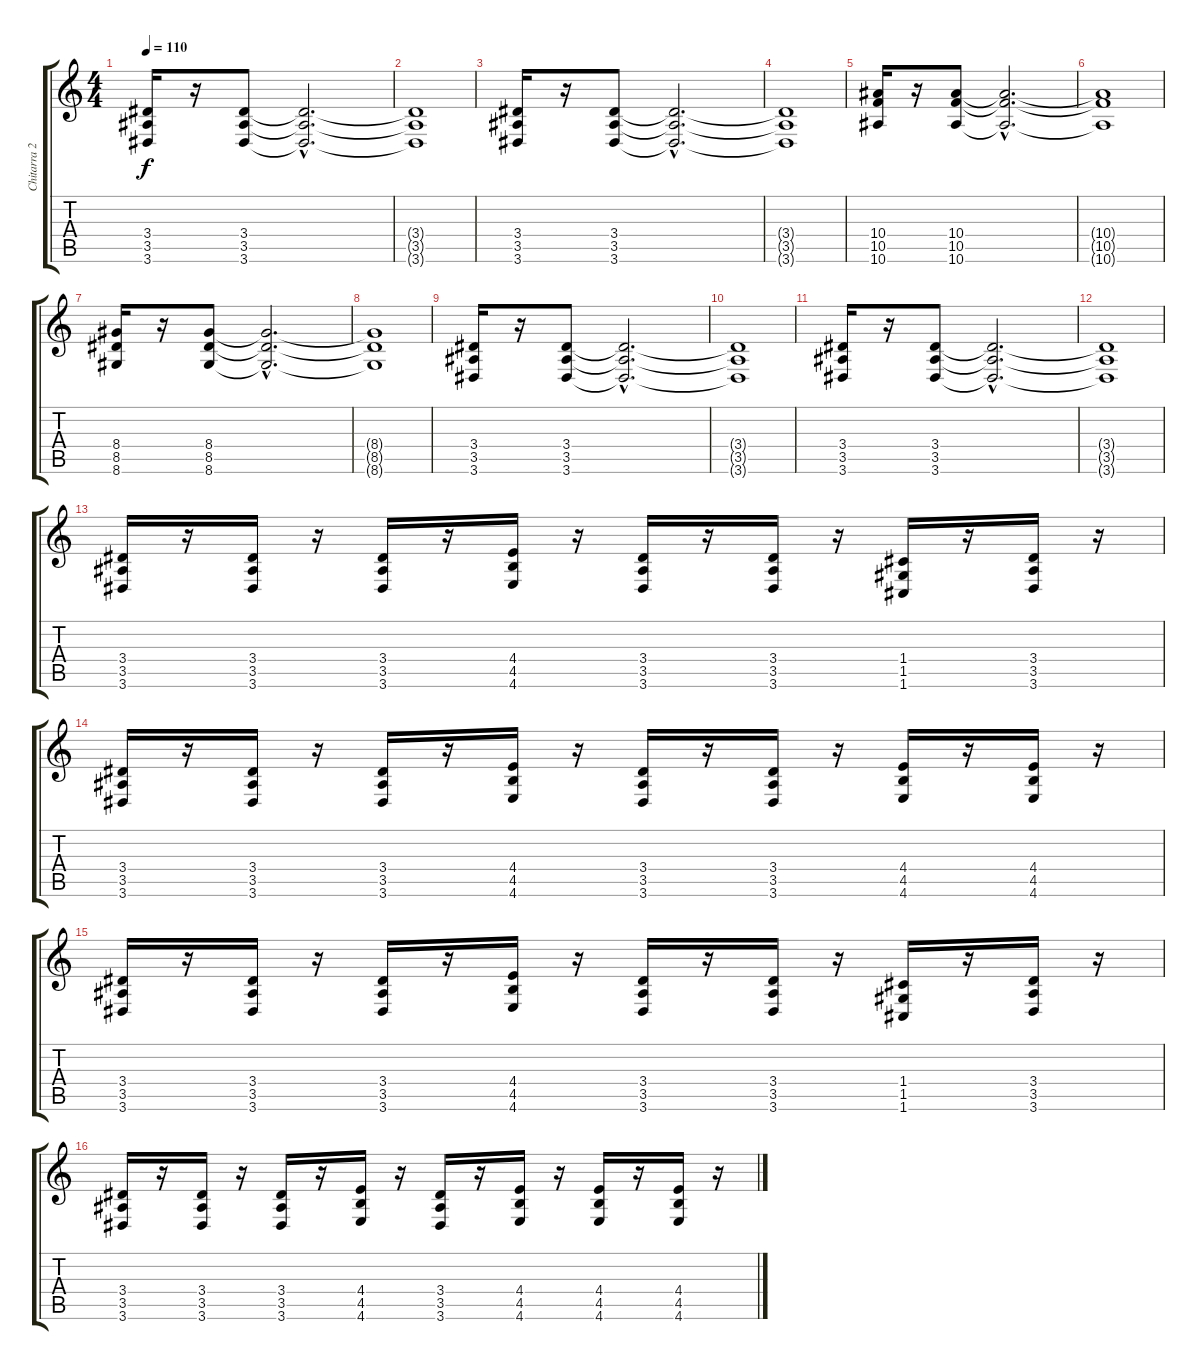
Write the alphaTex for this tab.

\track ("Chitarra 2" "Chitarra 2") {instrument distortionguitar}
\staff {score tabs}
\tuning (D4 A3 F3 C3 G2 C2) {hide}
\ts (4 4)
\tempo 110
\clef g2
\ks c
(3.4 3.5 3.6).16{dy f} r.16 (3.4 3.5 3.6).8 (3.4{hac t} 3.5{hac t} 3.6{hac t}).2{d} |
(3.4{t} 3.5{t} 3.6{t}).1 |
(3.4 3.5 3.6).16 r.16 (3.4 3.5 3.6).8 (3.4{hac t} 3.5{hac t} 3.6{hac t}).2{d} |
(3.4{t} 3.5{t} 3.6{t}).1 |
(10.4 10.5 10.6).16 r.16 (10.4 10.5 10.6).8 (10.4{hac t} 10.5{hac t} 10.6{hac t}).2{d} |
(10.4{t} 10.5{t} 10.6{t}).1 |
(8.4 8.5 8.6).16 r.16 (8.4 8.5 8.6).8 (8.4{hac t} 8.5{hac t} 8.6{hac t}).2{d} |
(8.4{t} 8.5{t} 8.6{t}).1 |
(3.4 3.5 3.6).16 r.16 (3.4 3.5 3.6).8 (3.4{hac t} 3.5{hac t} 3.6{hac t}).2{d} |
(3.4{t} 3.5{t} 3.6{t}).1 |
(3.4 3.5 3.6).16 r.16 (3.4 3.5 3.6).8 (3.4{hac t} 3.5{hac t} 3.6{hac t}).2{d} |
(3.4{t} 3.5{t} 3.6{t}).1 |
(3.4 3.5 3.6).16 r.16 (3.4 3.5 3.6).16 r.16 (3.4 3.5 3.6).16 r.16 (4.4 4.5 4.6).16 r.16 (3.4 3.5 3.6).16 r.16 (3.4 3.5 3.6).16 r.16 (1.4 1.5 1.6).16 r.16 (3.4 3.5 3.6).16 r.16 |
(3.4 3.5 3.6).16 r.16 (3.4 3.5 3.6).16 r.16 (3.4 3.5 3.6).16 r.16 (4.4 4.5 4.6).16 r.16 (3.4 3.5 3.6).16 r.16 (3.4 3.5 3.6).16 r.16 (4.4 4.5 4.6).16 r.16 (4.4 4.5 4.6).16 r.16 |
(3.4 3.5 3.6).16 r.16 (3.4 3.5 3.6).16 r.16 (3.4 3.5 3.6).16 r.16 (4.4 4.5 4.6).16 r.16 (3.4 3.5 3.6).16 r.16 (3.4 3.5 3.6).16 r.16 (1.4 1.5 1.6).16 r.16 (3.4 3.5 3.6).16 r.16 |
(3.4 3.5 3.6).16 r.16 (3.4 3.5 3.6).16 r.16 (3.4 3.5 3.6).16 r.16 (4.4 4.5 4.6).16 r.16 (3.4 3.5 3.6).16 r.16 (4.4 4.5 4.6).16 r.16 (4.4 4.5 4.6).16 r.16 (4.4 4.5 4.6).16 r.16
